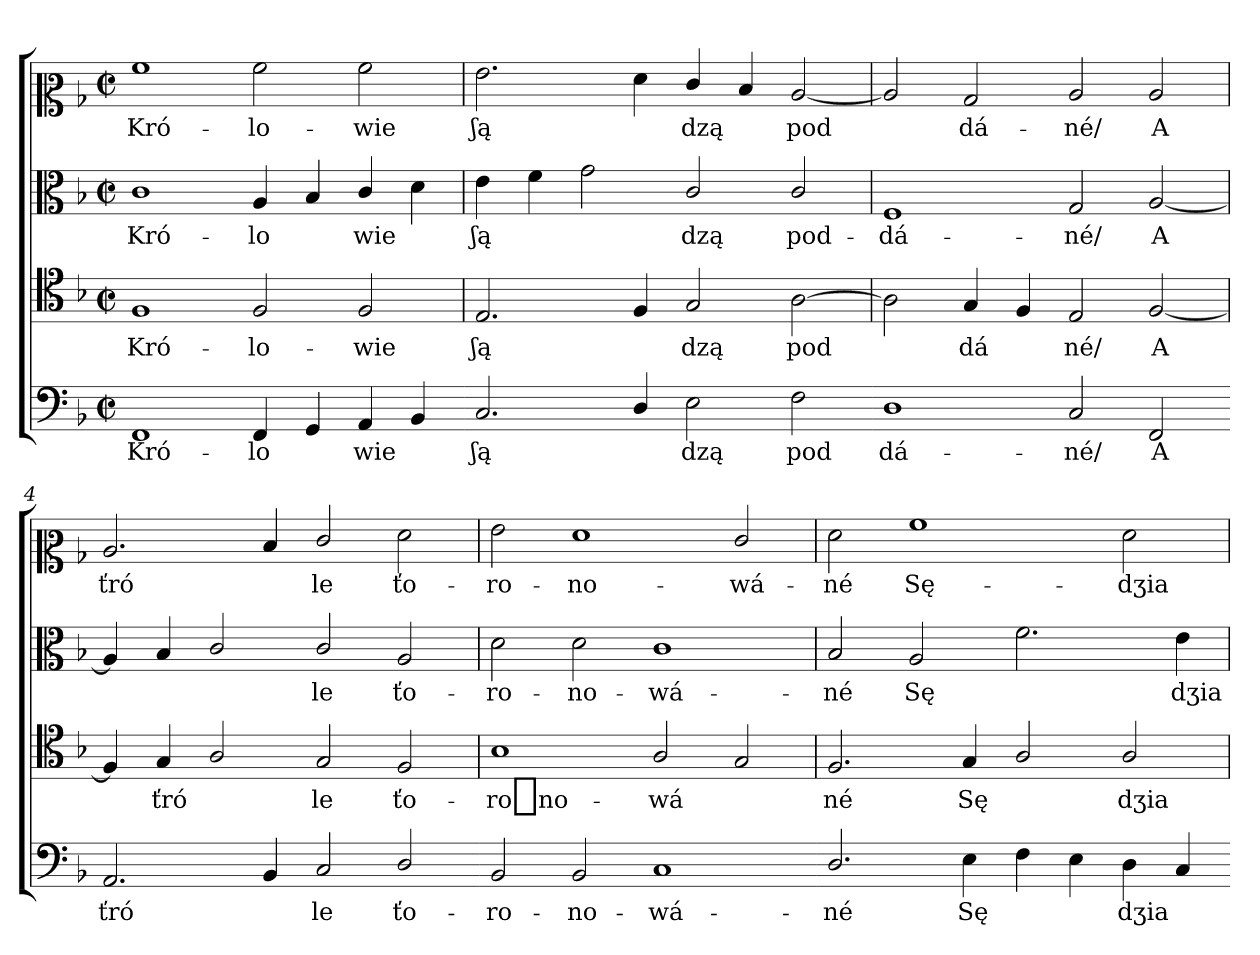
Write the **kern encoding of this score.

**kern	**text	**kern	**text	**kern	**text	**kern	**text
*part4	*part4	*part3	*part3	*part2	*part2	*part1	*part1
*staff4	*staff4	*staff3	*staff3	*staff2	*staff2	*staff1	*staff1
*clefF4	*	*clefC4	*	*clefC3	*	*clefC2	*
*k[b-]	*	*k[b-]	*	*k[b-]	*	*k[b-]	*
*M4/2	*	*M4/2	*	*M4/2	*	*M4/2	*
*met(c|)	*	*met(c|)	*	*met(c|)	*	*met(c|)	*
=1	=1	=1	=1	=1	=1	=1	=1
1FF	Kró-	1F	Kró-	1c	Kró-	1a	Kró-
4FF	-lo	2F	-lo-	4A	-lo	2a	-lo-
4GG	.	.	.	4B-	.	.	.
4AA	wie	2F	-wie	4c/	wie	2a	-wie
4BB-	.	.	.	4d	.	.	.
=2-	=2	=2	=2	=2	=2	=2	=2
2.C	ʃą	2.E	ʃą	4e	ʃą	2.g	ʃą
.	.	.	.	4f	.	.	.
.	.	.	.	2g	.	.	.
4D/	.	4F	.	.	.	4f	.
2E	dzą	2G	dzą	2c/	dzą	4e/	dzą
.	.	.	.	.	.	4d	.
2F	pod	[2A	pod	2c/	pod-	[2c	pod
=3-	=3	=3	=3	=3	=3	=3	=3
1D	dá-	2A]	.	1F	-dá-	2c]	.
.	.	4G	dá	.	.	2B-	dá-
.	.	4F	.	.	.	.	.
2C	-né/	2E	né/	2G	-né/	2c	-né/
2FF	A	[2F	A	[2A	A	2c	A
=4-	=4	=4	=4	=4	=4	=4	=4
2.AA	ťró	4F]	.	4A]	.	2.c	ťró
.	.	4G	ťró	4B-	.	.	.
.	.	2A/	.	2c/	.	.	.
4BB-	.	.	.	.	.	4d	.
2C	le	2G	le	2c/	le	2e/	le
2D/	ťo-	2F	ťo-	2A	ťo-	2f	ťo-
=5-	=5	=5	=5	=5	=5	=5	=5
2BB-	-ro-	1B-	-ro_no-	2d	-ro-	2g	-ro-
2BB-	-no-	.	.	2d	-no-	1f	-no-
1C	-wá-	2A/	-wá	1c	-wá-	.	.
.	.	2G	.	.	.	2e/	-wá-
=6-	=6	=6	=6	=6	=6	=6	=6
2.D/	-né	2.F	né	2B-	-né	2f	-né
.	.	.	.	2A	Sę	1a	Sę-
4E	Sę	4G	Sę	.	.	.	.
4F	.	2A/	.	2.f	.	.	.
4E	.	.	.	.	.	.	.
4D	dӡia	2A/	dӡia	.	.	2f	-dӡia
4C	.	.	.	4e	dӡia	.	.
=-	=	=	=	=	=	=	=
*-	*-	*-	*-	*-	*-	*-	*-
